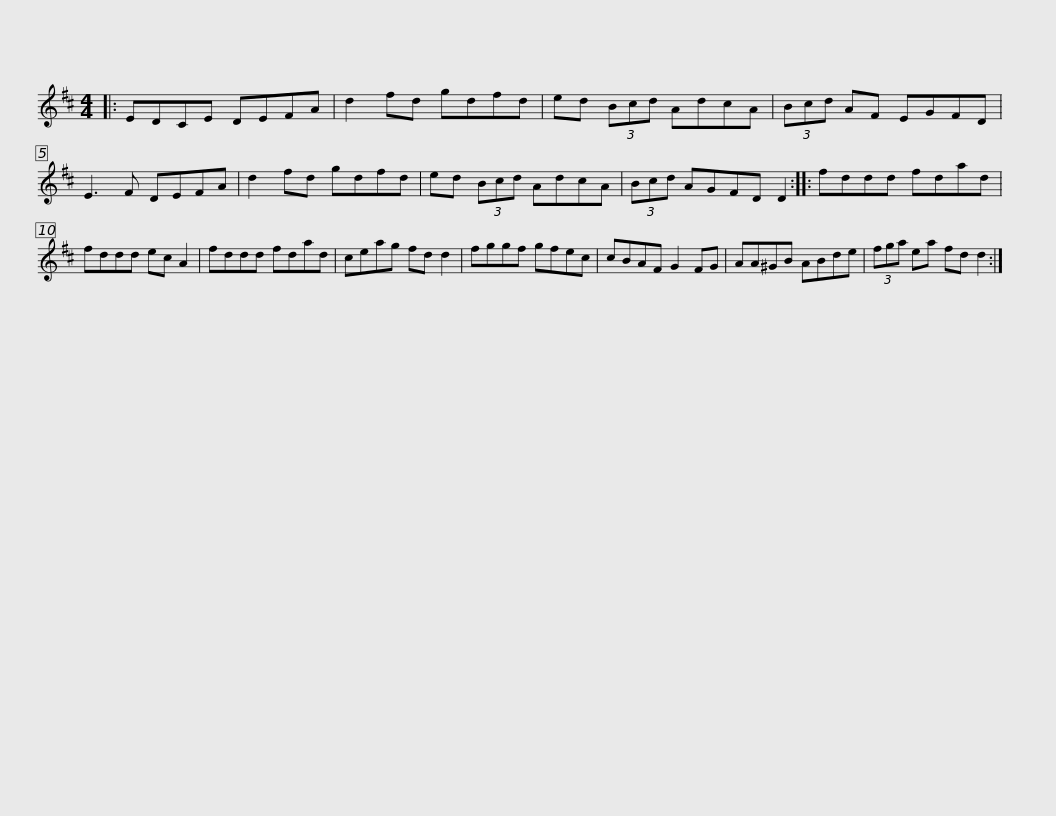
X:1
L:1/8
M:4/4
I:linebreak $
K:D
V:1 treble
V:1
|: EDCE DEFA | d2 fd gdfd | ed (3Bcd AdcA | (3Bcd AF EGFD | E3 F DEFA |$ %5
 d2 fd gdfd | ed (3Bcd AdcA | (3Bcd AGFD D2 :: fddd fdad | fddd ec A2 |$ %10
 fddd fdad | ceag fd d2 | fggf gfec | cBAF G2 FG | AA^GB ABde |$ %15
 (3fga ea fd d2 :| %16
